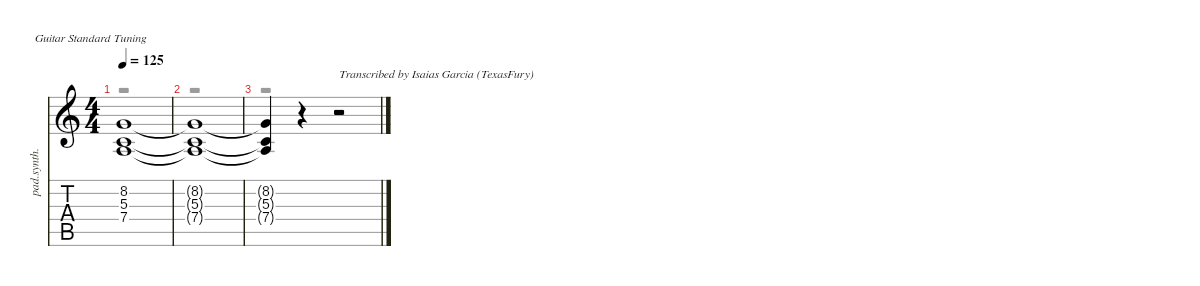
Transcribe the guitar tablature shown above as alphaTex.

\defaultSystemsLayout 4
\hideDynamics
\bracketExtendMode nobrackets
\otherSystemsTrackNameOrientation horizontal
\track ("Synth - Pad" "pad.synth.") {instrument pad3polysynth}
\staff {score tabs}
\tuning (E4 B3 G3 D3 A2 E2)
\voice
\ts (4 4)
\tempo 125
\clef g2
\ks c
(8.2{t} 5.3{t} 7.4{t}).1{dy f beam Up} |
(8.2{t} 5.3{t} 7.4{t}).1{beam Up} |
(8.2{t} 5.3{t} 7.4{t}).4{beam Up} r.4{beam Up} r.2{txt "Transcribed by Isaias Garcia (TexasFury)" beam Up}
\voice
\clef g2
\ottava regular
\simile none
\ks c
r.1{dy f beam Down} |
r.1{beam Down} |
r.1{beam Down}
